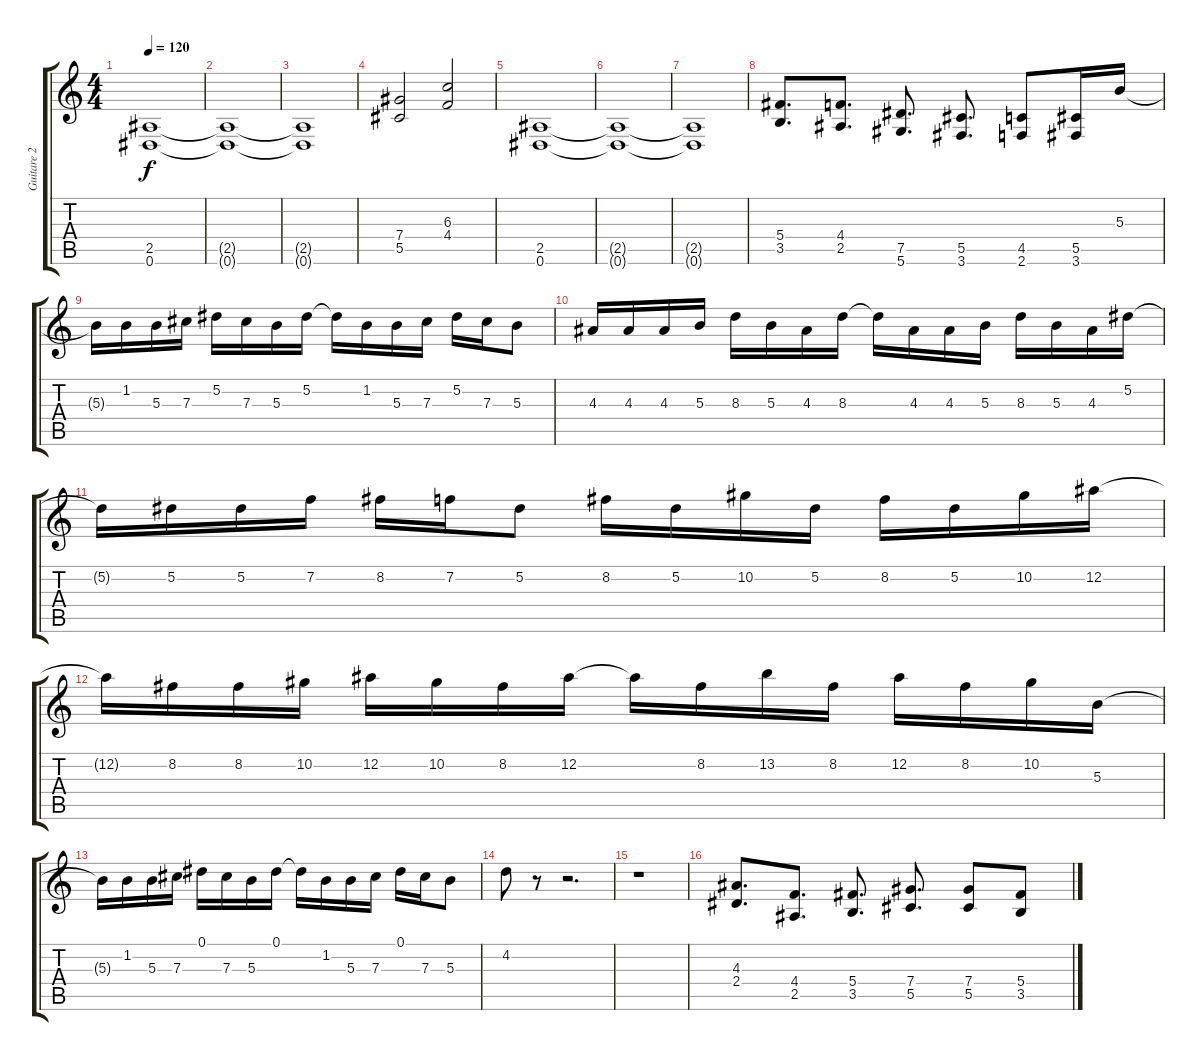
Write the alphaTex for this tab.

\track ("Guitare 2" "Guitare 2") {instrument distortionguitar}
\staff {score tabs}
\tuning (Eb4 Bb3 Gb3 Db3 Ab2 Eb2) {hide}
\ts (4 4)
\tempo 120
\clef g2
\ks c
(2.5 0.6).1{dy f} |
(2.5{t} 0.6{t}).1 |
(2.5{t} 0.6{t}).1 |
(7.4 5.5).2 (6.3 4.4).2 |
(2.5 0.6).1 |
(2.5{t} 0.6{t}).1 |
(2.5{t} 0.6{t}).1 |
(5.4 3.5).8{d} (4.4 2.5).8{d} (7.5 5.6).8{d} (5.5 3.6).8{d} (4.5 2.6).8 (5.5 3.6).16 5.3.16 |
5.3{t}.16 1.2.16 5.3.16 7.3.16 5.2.16 7.3.16 5.3.16 5.2.16 5.2{t}.16 1.2.16 5.3.16 7.3.16 5.2.16 7.3.16 5.3.8 |
4.3.16 4.3.16 4.3.16 5.3.16 8.3.16 5.3.16 4.3.16 8.3.16 8.3{t}.16 4.3.16 4.3.16 5.3.16 8.3.16 5.3.16 4.3.16 5.2.16 |
5.2{t}.16 5.2.16 5.2.16 7.2.16 8.2.16 7.2.16 5.2.8 8.2.16 5.2.16 10.2.16 5.2.16 8.2.16 5.2.16 10.2.16 12.2.16 |
12.2{t}.16 8.2.16 8.2.16 10.2.16 12.2.16 10.2.16 8.2.16 12.2.16 12.2{t}.16 8.2.16 13.2.16 8.2.16 12.2.16 8.2.16 10.2.16 5.3.16 |
5.3{t}.16 1.2.16 5.3.16 7.3.16 0.1.16 7.3.16 5.3.16 0.1.16 0.1{t}.16 1.2.16 5.3.16 7.3.16 0.1.16 7.3.16 5.3.8 |
4.2.8 r.8 r.2{d} |
r.1 |
(4.3 2.4).8{d} (4.4 2.5).8{d} (5.4 3.5).8{d} (7.4 5.5).8{d} (7.4 5.5).8 (5.4 3.5).8
